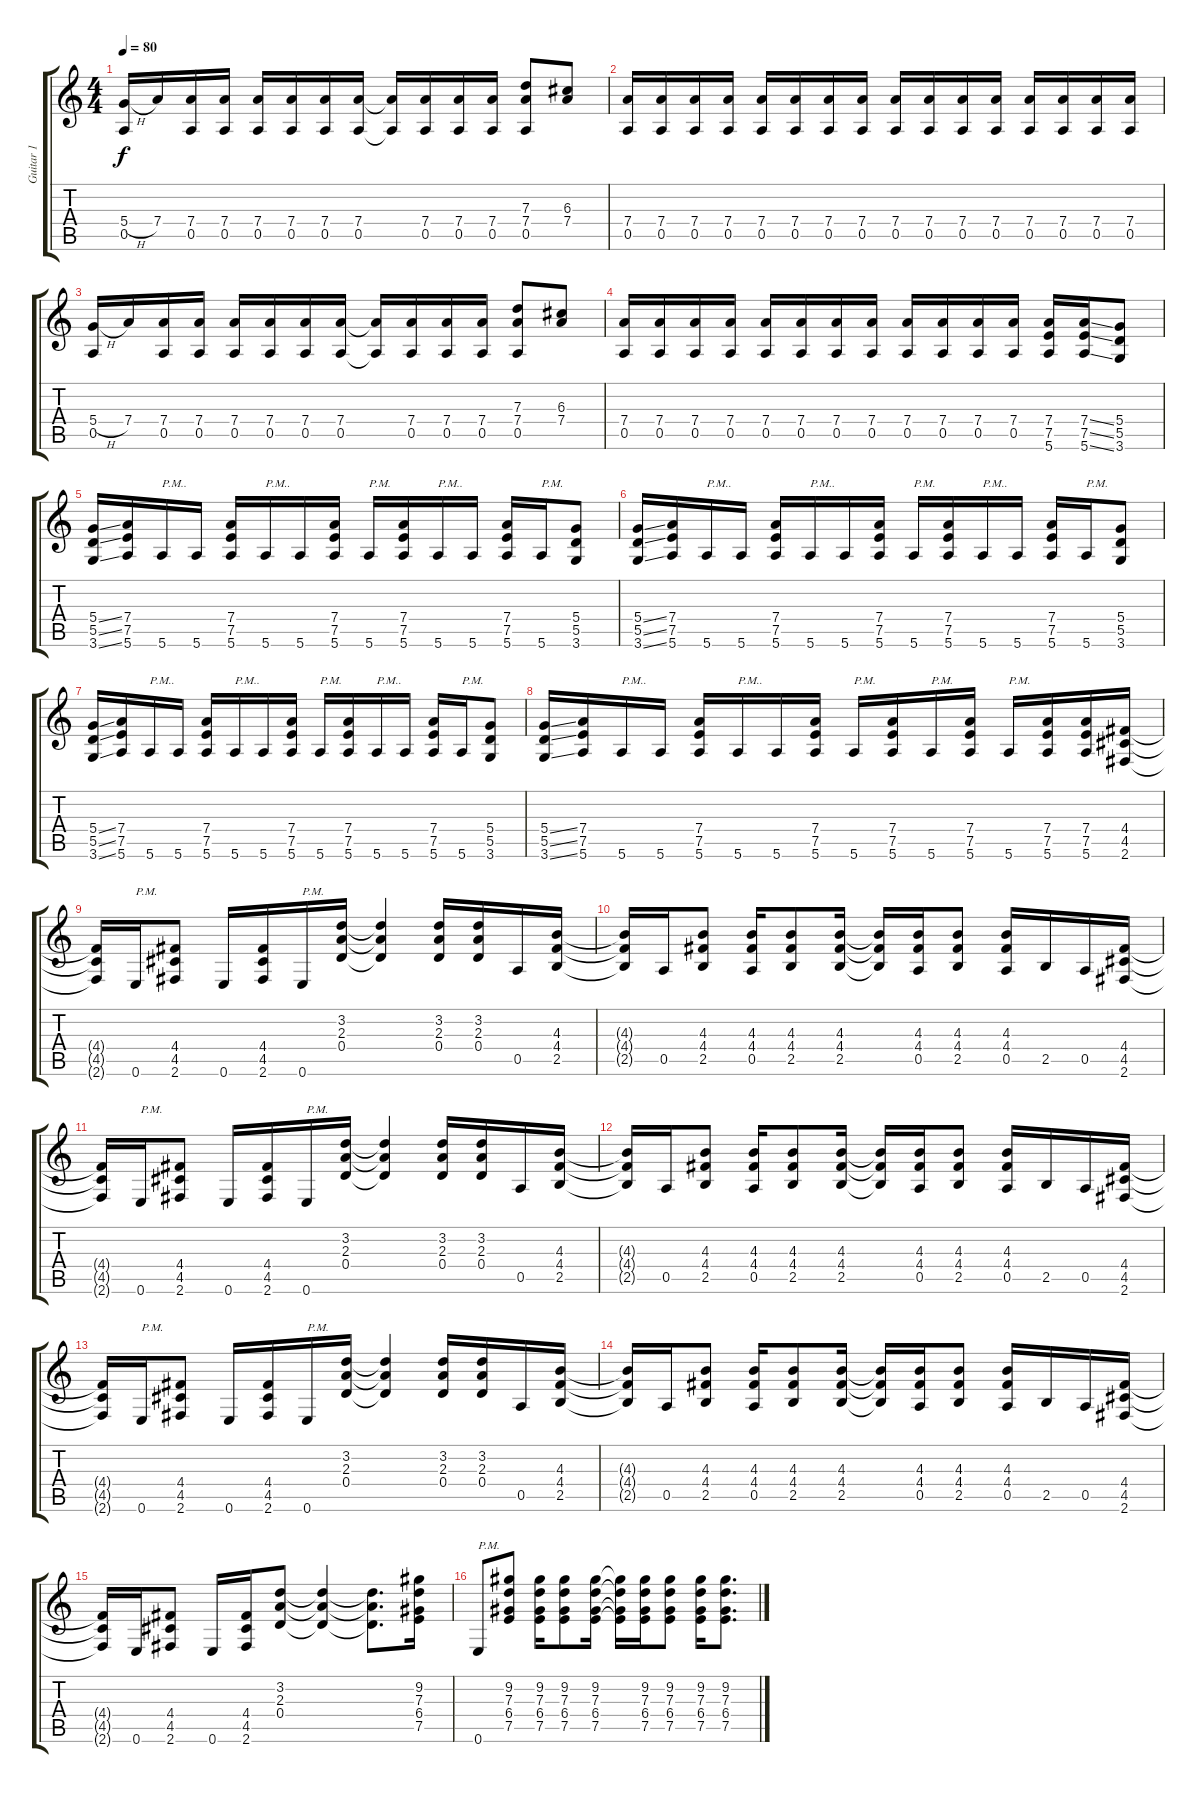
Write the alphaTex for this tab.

\track ("Guitar 1" "Guitar 1") {instrument overdrivenguitar}
\staff {score tabs}
\tuning (E4 B3 G3 D3 A2 E2) {hide}
\ts (4 4)
\tempo 80
\clef g2
\ks c
(5.4{h} 0.5).16{dy f} 7.4.16 (7.4 0.5).16 (7.4 0.5).16 (7.4 0.5).16 (7.4 0.5).16 (7.4 0.5).16 (7.4 0.5).16 (7.4{t} 0.5{t}).16 (7.4 0.5).16 (7.4 0.5).16 (7.4 0.5).16 (7.3 7.4 0.5).8 (6.3 7.4).8 |
(7.4 0.5).16 (7.4 0.5).16 (7.4 0.5).16 (7.4 0.5).16 (7.4 0.5).16 (7.4 0.5).16 (7.4 0.5).16 (7.4 0.5).16 (7.4 0.5).16 (7.4 0.5).16 (7.4 0.5).16 (7.4 0.5).16 (7.4 0.5).16 (7.4 0.5).16 (7.4 0.5).16 (7.4 0.5).16 |
(5.4{h} 0.5).16 7.4.16 (7.4 0.5).16 (7.4 0.5).16 (7.4 0.5).16 (7.4 0.5).16 (7.4 0.5).16 (7.4 0.5).16 (7.4{t} 0.5{t}).16 (7.4 0.5).16 (7.4 0.5).16 (7.4 0.5).16 (7.3 7.4 0.5).8 (6.3 7.4).8 |
(7.4 0.5).16 (7.4 0.5).16 (7.4 0.5).16 (7.4 0.5).16 (7.4 0.5).16 (7.4 0.5).16 (7.4 0.5).16 (7.4 0.5).16 (7.4 0.5).16 (7.4 0.5).16 (7.4 0.5).16 (7.4 0.5).16 (7.4 7.5 5.6).16 (7.4{ss} 7.5{ss} 5.6{ss}).16 (5.4 5.5 3.6).8 |
(5.4{ss} 5.5{ss} 3.6{ss}).16 (7.4 7.5 5.6).16 5.6.16{txt "P.M.."} 5.6.16 (7.4 7.5 5.6).16 5.6.16{txt "P.M.."} 5.6.16 (7.4 7.5 5.6).16 5.6.16{txt "P.M."} (7.4 7.5 5.6).16 5.6.16{txt "P.M.."} 5.6.16 (7.4 7.5 5.6).16 5.6.16{txt "P.M."} (5.4 5.5 3.6).8 |
(5.4{ss} 5.5{ss} 3.6{ss}).16 (7.4 7.5 5.6).16 5.6.16{txt "P.M.."} 5.6.16 (7.4 7.5 5.6).16 5.6.16{txt "P.M.."} 5.6.16 (7.4 7.5 5.6).16 5.6.16{txt "P.M."} (7.4 7.5 5.6).16 5.6.16{txt "P.M.."} 5.6.16 (7.4 7.5 5.6).16 5.6.16{txt "P.M."} (5.4 5.5 3.6).8 |
(5.4{ss} 5.5{ss} 3.6{ss}).16 (7.4 7.5 5.6).16 5.6.16{txt "P.M.."} 5.6.16 (7.4 7.5 5.6).16 5.6.16{txt "P.M.."} 5.6.16 (7.4 7.5 5.6).16 5.6.16{txt "P.M."} (7.4 7.5 5.6).16 5.6.16{txt "P.M.."} 5.6.16 (7.4 7.5 5.6).16 5.6.16{txt "P.M."} (5.4 5.5 3.6).8 |
(5.4{ss} 5.5{ss} 3.6{ss}).16 (7.4 7.5 5.6).16 5.6.16{txt "P.M.."} 5.6.16 (7.4 7.5 5.6).16 5.6.16{txt "P.M.."} 5.6.16 (7.4 7.5 5.6).16 5.6.16{txt "P.M."} (7.4 7.5 5.6).16 5.6.16{txt "P.M."} (7.4 7.5 5.6).16 5.6.16{txt "P.M."} (7.4 7.5 5.6).16 (7.4 7.5 5.6).16 (4.4 4.5 2.6).16 |
(4.4{t} 4.5{t} 2.6{t}).16 0.6.16{txt "P.M."} (4.4 4.5 2.6).8 0.6.16 (4.4 4.5 2.6).16 0.6.16{txt "P.M."} (3.2 2.3 0.4).16 (3.2{t} 2.3{t} 0.4{t}).4 (3.2 2.3 0.4).16 (3.2 2.3 0.4).16 0.5.16 (4.3 4.4 2.5).16 |
(4.3{t} 4.4{t} 2.5{t}).16 0.5.16 (4.3 4.4 2.5).8 (4.3 4.4 0.5).16 (4.3 4.4 2.5).8 (4.3 4.4 2.5).16 (4.3{t} 4.4{t} 2.5{t}).16 (4.3 4.4 0.5).16 (4.3 4.4 2.5).8 (4.3 4.4 0.5).16 2.5.16 0.5.16 (4.4 4.5 2.6).16 |
(4.4{t} 4.5{t} 2.6{t}).16 0.6.16{txt "P.M."} (4.4 4.5 2.6).8 0.6.16 (4.4 4.5 2.6).16 0.6.16{txt "P.M."} (3.2 2.3 0.4).16 (3.2{t} 2.3{t} 0.4{t}).4 (3.2 2.3 0.4).16 (3.2 2.3 0.4).16 0.5.16 (4.3 4.4 2.5).16 |
(4.3{t} 4.4{t} 2.5{t}).16 0.5.16 (4.3 4.4 2.5).8 (4.3 4.4 0.5).16 (4.3 4.4 2.5).8 (4.3 4.4 2.5).16 (4.3{t} 4.4{t} 2.5{t}).16 (4.3 4.4 0.5).16 (4.3 4.4 2.5).8 (4.3 4.4 0.5).16 2.5.16 0.5.16 (4.4 4.5 2.6).16 |
(4.4{t} 4.5{t} 2.6{t}).16 0.6.16{txt "P.M."} (4.4 4.5 2.6).8 0.6.16 (4.4 4.5 2.6).16 0.6.16{txt "P.M."} (3.2 2.3 0.4).16 (3.2{t} 2.3{t} 0.4{t}).4 (3.2 2.3 0.4).16 (3.2 2.3 0.4).16 0.5.16 (4.3 4.4 2.5).16 |
(4.3{t} 4.4{t} 2.5{t}).16 0.5.16 (4.3 4.4 2.5).8 (4.3 4.4 0.5).16 (4.3 4.4 2.5).8 (4.3 4.4 2.5).16 (4.3{t} 4.4{t} 2.5{t}).16 (4.3 4.4 0.5).16 (4.3 4.4 2.5).8 (4.3 4.4 0.5).16 2.5.16 0.5.16 (4.4 4.5 2.6).16 |
(4.4{t} 4.5{t} 2.6{t}).16 0.6.16 (4.4 4.5 2.6).8 0.6.16 (4.4 4.5 2.6).16 (3.2 2.3 0.4).8 (3.2{t} 2.3{t} 0.4{t}).4 (3.2{t} 2.3{t} 0.4{t}).8{d} (9.2 7.3 6.4 7.5).16 |
0.6.8{txt "P.M."} (9.2 7.3 6.4 7.5).8 (9.2 7.3 6.4 7.5).16 (9.2 7.3 6.4 7.5).8 (9.2 7.3 6.4 7.5).16 (9.2{t} 7.3{t} 6.4{t} 7.5{t}).16 (9.2 7.3 6.4 7.5).16 (9.2 7.3 6.4 7.5).8 (9.2 7.3 6.4 7.5).16 (9.2 7.3 6.4 7.5).8{d}
